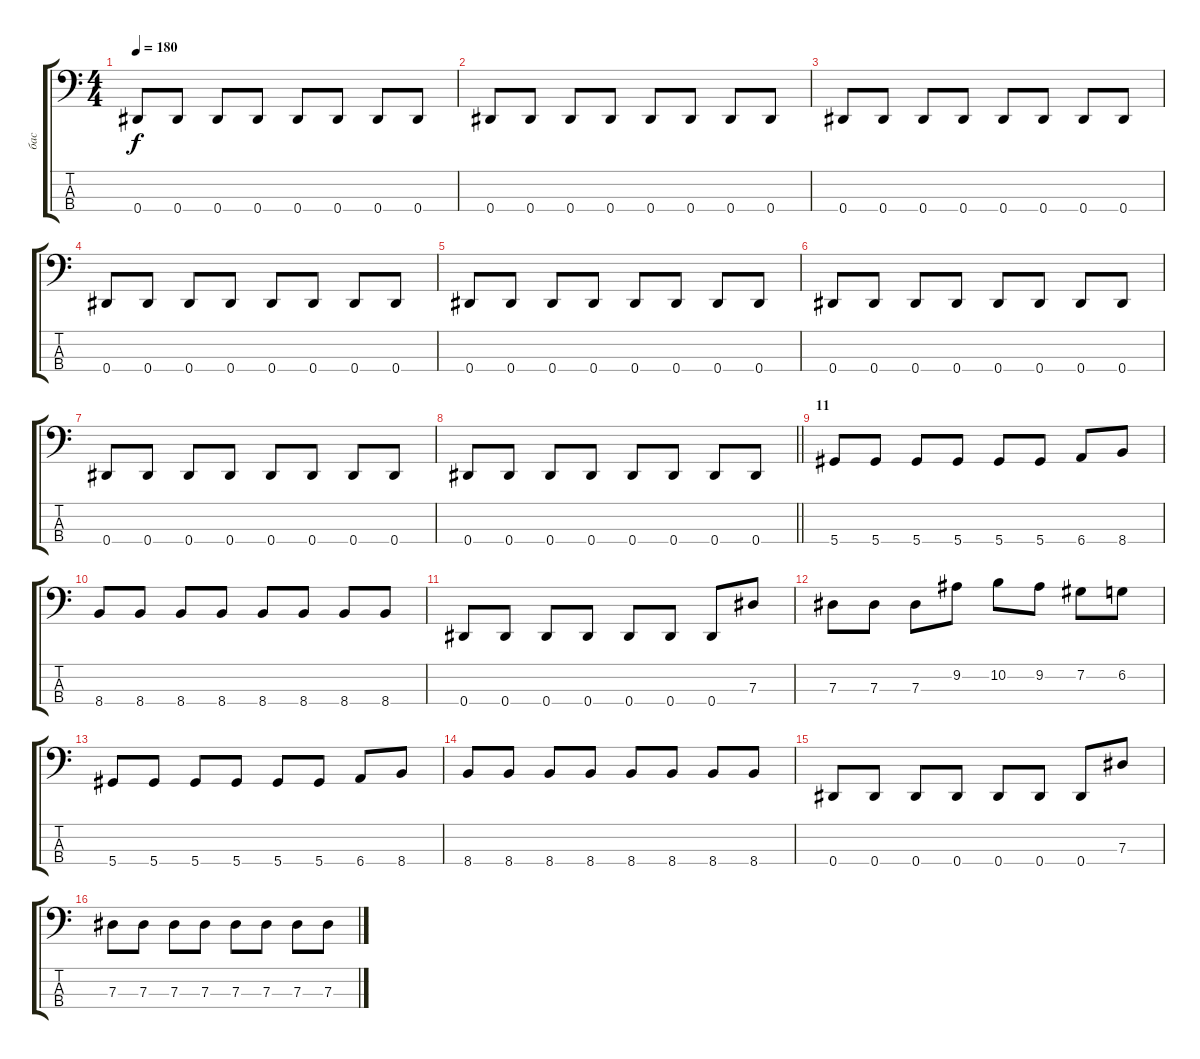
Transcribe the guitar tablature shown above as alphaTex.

\track ("бас" "бас") {instrument electricbassfinger}
\staff {score tabs}
\tuning (Gb2 Db2 Ab1 Eb1) {hide}
\ts (4 4)
\tempo 180
\clef f4
\ks c
0.4.8{dy f} 0.4.8 0.4.8 0.4.8 0.4.8 0.4.8 0.4.8 0.4.8 |
0.4.8 0.4.8 0.4.8 0.4.8 0.4.8 0.4.8 0.4.8 0.4.8 |
0.4.8 0.4.8 0.4.8 0.4.8 0.4.8 0.4.8 0.4.8 0.4.8 |
0.4.8 0.4.8 0.4.8 0.4.8 0.4.8 0.4.8 0.4.8 0.4.8 |
0.4.8 0.4.8 0.4.8 0.4.8 0.4.8 0.4.8 0.4.8 0.4.8 |
0.4.8 0.4.8 0.4.8 0.4.8 0.4.8 0.4.8 0.4.8 0.4.8 |
0.4.8 0.4.8 0.4.8 0.4.8 0.4.8 0.4.8 0.4.8 0.4.8 |
\barLineRight lightlight
0.4.8 0.4.8 0.4.8 0.4.8 0.4.8 0.4.8 0.4.8 0.4.8 |
\section ("" "11")
5.4.8 5.4.8 5.4.8 5.4.8 5.4.8 5.4.8 6.4.8 8.4.8 |
8.4.8 8.4.8 8.4.8 8.4.8 8.4.8 8.4.8 8.4.8 8.4.8 |
0.4.8 0.4.8 0.4.8 0.4.8 0.4.8 0.4.8 0.4.8 7.3.8 |
7.3.8 7.3.8 7.3.8 9.2.8 10.2.8 9.2.8 7.2.8 6.2.8 |
5.4.8 5.4.8 5.4.8 5.4.8 5.4.8 5.4.8 6.4.8 8.4.8 |
8.4.8 8.4.8 8.4.8 8.4.8 8.4.8 8.4.8 8.4.8 8.4.8 |
0.4.8 0.4.8 0.4.8 0.4.8 0.4.8 0.4.8 0.4.8 7.3.8 |
7.3.8 7.3.8 7.3.8 7.3.8 7.3.8 7.3.8 7.3.8 7.3.8
